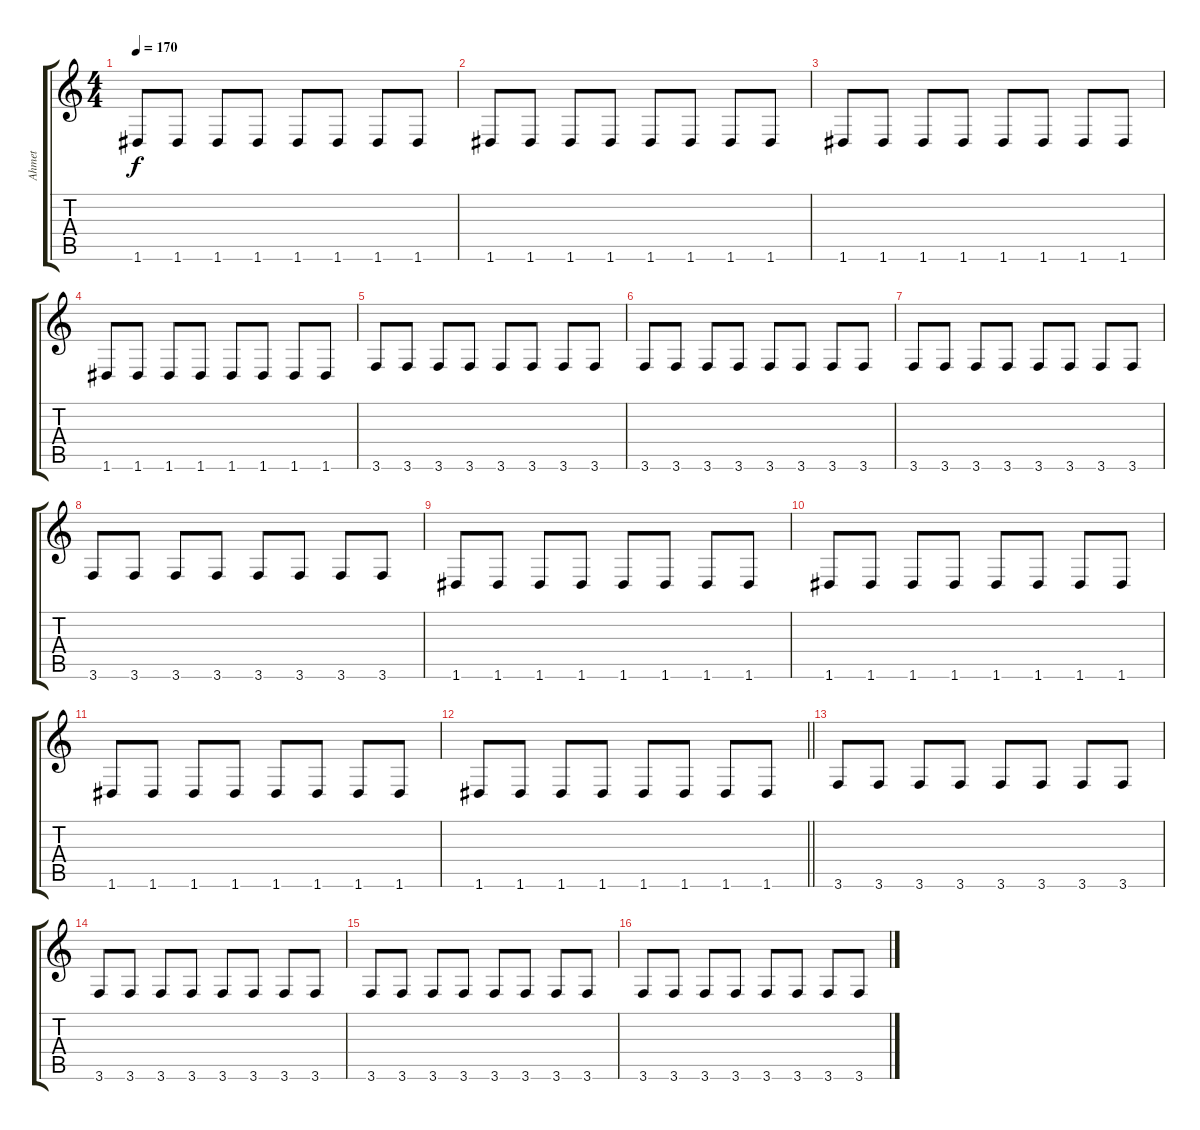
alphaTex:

\track ("Ahmet" "Ahmet") {instrument distortionguitar}
\staff {score tabs}
\tuning (D4 A3 F3 C3 G2 D2) {hide}
\ts (4 4)
\tempo 170
\clef g2
\ks c
1.6.8{dy f} 1.6.8 1.6.8 1.6.8 1.6.8 1.6.8 1.6.8 1.6.8 |
1.6.8 1.6.8 1.6.8 1.6.8 1.6.8 1.6.8 1.6.8 1.6.8 |
1.6.8 1.6.8 1.6.8 1.6.8 1.6.8 1.6.8 1.6.8 1.6.8 |
1.6.8 1.6.8 1.6.8 1.6.8 1.6.8 1.6.8 1.6.8 1.6.8 |
3.6.8 3.6.8 3.6.8 3.6.8 3.6.8 3.6.8 3.6.8 3.6.8 |
3.6.8 3.6.8 3.6.8 3.6.8 3.6.8 3.6.8 3.6.8 3.6.8 |
3.6.8 3.6.8 3.6.8 3.6.8 3.6.8 3.6.8 3.6.8 3.6.8 |
3.6.8 3.6.8 3.6.8 3.6.8 3.6.8 3.6.8 3.6.8 3.6.8 |
1.6.8 1.6.8 1.6.8 1.6.8 1.6.8 1.6.8 1.6.8 1.6.8 |
1.6.8 1.6.8 1.6.8 1.6.8 1.6.8 1.6.8 1.6.8 1.6.8 |
1.6.8 1.6.8 1.6.8 1.6.8 1.6.8 1.6.8 1.6.8 1.6.8 |
\barLineRight lightlight
1.6.8 1.6.8 1.6.8 1.6.8 1.6.8 1.6.8 1.6.8 1.6.8 |
3.6.8 3.6.8 3.6.8 3.6.8 3.6.8 3.6.8 3.6.8 3.6.8 |
3.6.8 3.6.8 3.6.8 3.6.8 3.6.8 3.6.8 3.6.8 3.6.8 |
3.6.8 3.6.8 3.6.8 3.6.8 3.6.8 3.6.8 3.6.8 3.6.8 |
3.6.8 3.6.8 3.6.8 3.6.8 3.6.8 3.6.8 3.6.8 3.6.8
